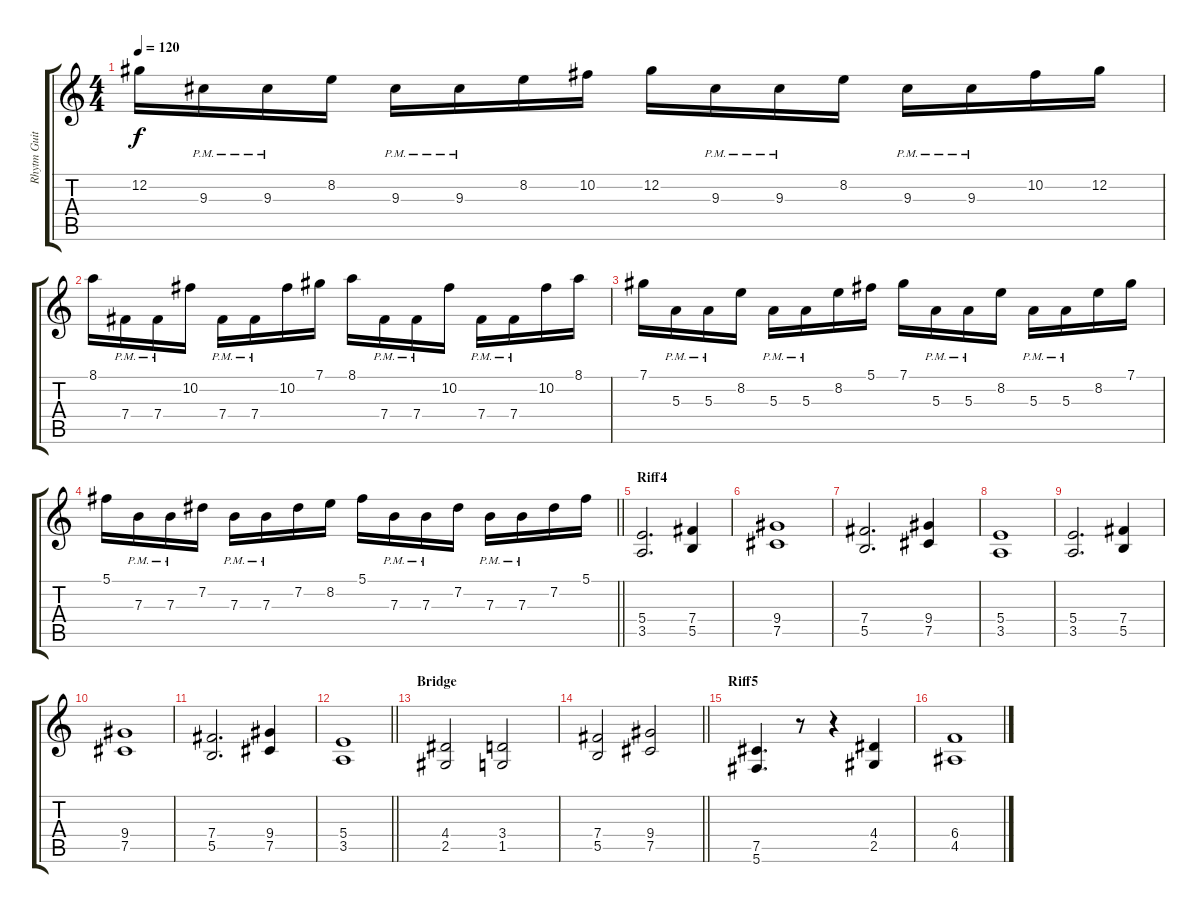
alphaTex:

\track ("Rhytm Guitar 1" "Rhytm Guit") {instrument distortionguitar}
\staff {score tabs}
\tuning (Db4 Ab3 E3 B2 Gb2 Db2) {hide}
\ts (4 4)
\tempo 120
\clef g2
\ks c
12.2.16{dy f} 9.3{pm}.16 9.3{pm}.16 8.2.16 9.3{pm}.16 9.3{pm}.16 8.2.16 10.2.16 12.2.16 9.3{pm}.16 9.3{pm}.16 8.2.16 9.3{pm}.16 9.3{pm}.16 10.2.16 12.2.16 |
8.1.16 7.4{pm}.16 7.4{pm}.16 10.2.16 7.4{pm}.16 7.4{pm}.16 10.2.16 7.1.16 8.1.16 7.4{pm}.16 7.4{pm}.16 10.2.16 7.4{pm}.16 7.4{pm}.16 10.2.16 8.1.16 |
7.1.16 5.3{pm}.16 5.3{pm}.16 8.2.16 5.3{pm}.16 5.3{pm}.16 8.2.16 5.1.16 7.1.16 5.3{pm}.16 5.3{pm}.16 8.2.16 5.3{pm}.16 5.3{pm}.16 8.2.16 7.1.16 |
\barLineRight lightlight
5.1.16 7.3{pm}.16 7.3{pm}.16 7.2.16 7.3{pm}.16 7.3{pm}.16 7.2.16 8.2.16 5.1.16 7.3{pm}.16 7.3{pm}.16 7.2.16 7.3{pm}.16 7.3{pm}.16 7.2.16 5.1.16 |
\section ("" "Riff4")
(5.4 3.5).2{d volume 8} (7.4 5.5).4 |
(9.4 7.5).1 |
(7.4 5.5).2{d} (9.4 7.5).4 |
(5.4 3.5).1 |
(5.4 3.5).2{d} (7.4 5.5).4 |
(9.4 7.5).1 |
(7.4 5.5).2{d} (9.4 7.5).4 |
\barLineRight lightlight
(5.4 3.5).1 |
\section ("" "Bridge")
(4.4 2.5).2 (3.4 1.5).2 |
\barLineRight lightlight
(7.4 5.5).2 (9.4 7.5).2 |
\section ("" "Riff5")
(7.5 5.6).4{d volume 10} r.8 r.4 (4.4 2.5).4 |
(6.4 4.5).1
